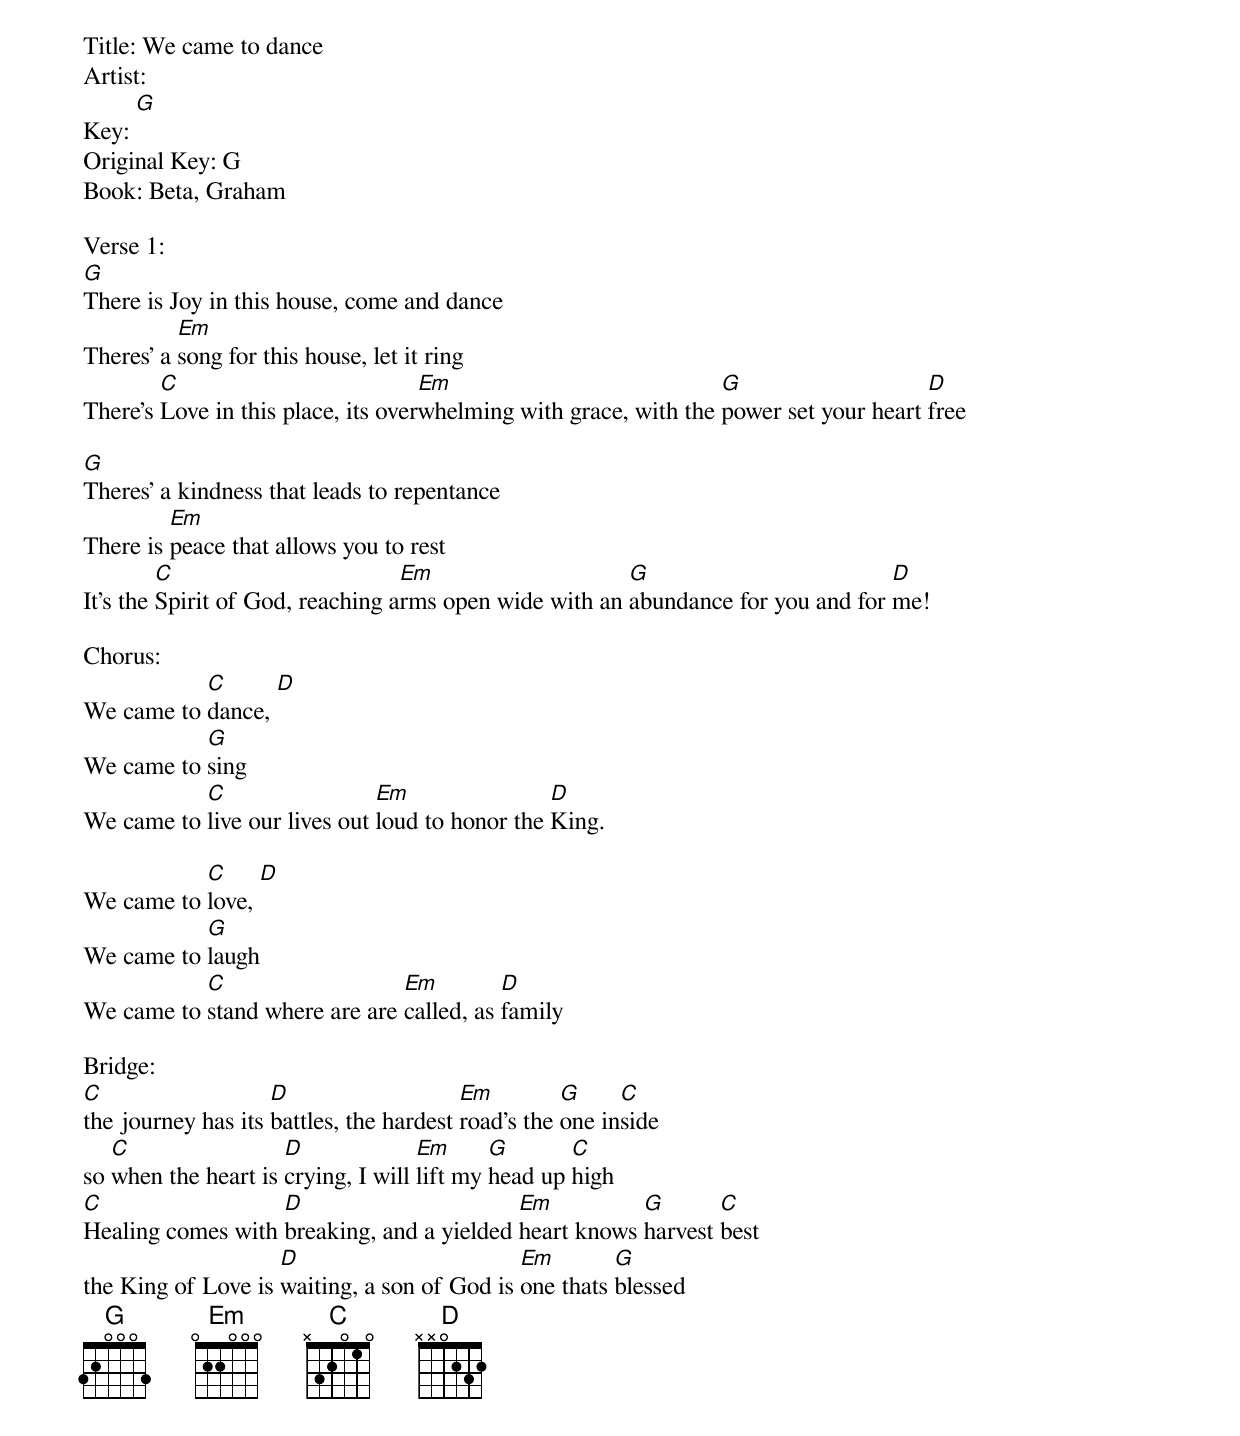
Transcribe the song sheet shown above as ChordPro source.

Title: We came to dance
Artist:
Key: [G]
Original Key: G
Book: Beta, Graham

Verse 1:
[G]There is Joy in this house, come and dance
Theres’ a [Em]song for this house, let it ring
There’s [C]Love in this place, its over[Em]whelming with grace, with the [G]power set your heart [D]free

[G]Theres’ a kindness that leads to repentance
There is [Em]peace that allows you to rest
It's the [C]Spirit of God, reaching a[Em]rms open wide with an [G]abundance for you and for [D]me!

Chorus:
We came to [C]dance, [D]
We came to [G]sing
We came to [C]live our lives out [Em]loud to honor the [D]King.

We came to [C]love, [D]
We came to [G]laugh
We came to [C]stand where are are [Em]called, as [D]family

Bridge:
[C]the journey has its [D]battles, the hardest [Em]road's the [G]one in[C]side
so [C]when the heart is [D]crying, I will [Em]lift my [G]head up [C]high
[C]Healing comes with [D]breaking, and a yielded [Em]heart knows [G]harvest [C]best
the King of Love is [D]waiting, a son of God is [Em]one thats [G]blessed
